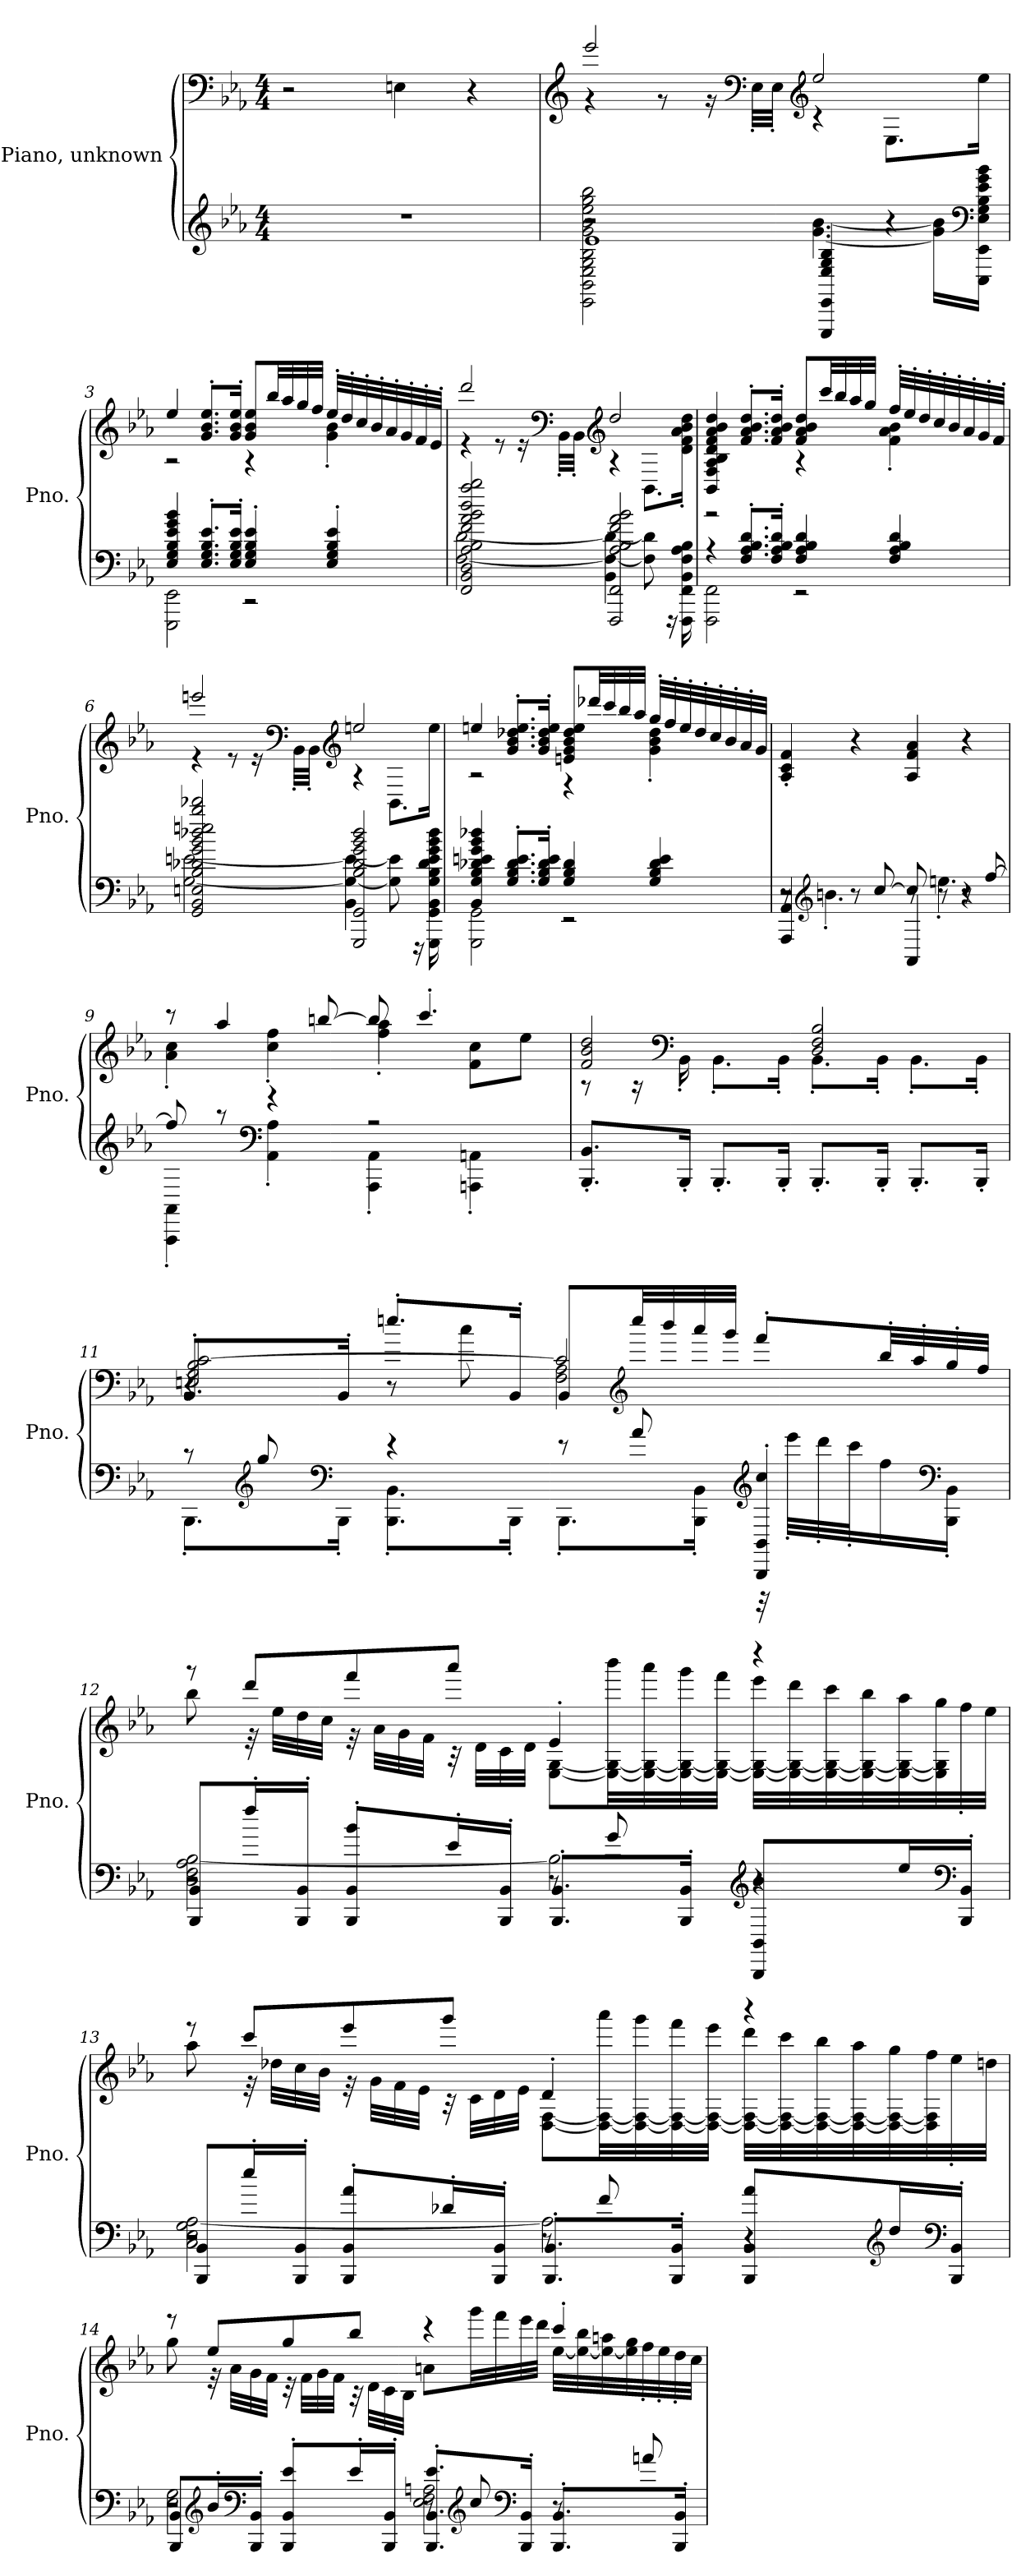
**kern	**kern
*part1	*part1
*staff2	*staff1
*I"Piano, unknown	*
*I'Pno.	*
*clefG2	*clefF4
*k[b-e-a-]	*k[b-e-a-]
*M4/4	*M4/4
*MM120	*MM120
=1	=1
1r	2r
.	4En\
.	4r
=2	=2
*	*clefG2
*^	*^
*	*^	*	*
1e-	2EE-\ 2BB-\ 2E-\ 2G\ 2B-\ 2g\ 2b-\ 2ee-\ 2gg\ 2bb-\	2r	2eee-/	4r
.	.	.	.	8r
.	.	.	.	16r
*	*	*	*clefF4	*
.	.	.	.	32E-'\LLL
.	.	.	.	32E-'\JJJ
*	*	*	*clefG2	*
.	[4.g\ [4.b-\	4EEE-/ 4EE-/ 4E-/ 4G/ 4B-/	2ee-/	4r
.	.	4r	.	8.E-\L
.	16g\] 16b-\]LL	.	.	.
*clefF4	*	*	*	*
.	16EEE-\ 16EE-\ 16E-\ 16G\ 16B-\ 16e-\ 16g\ 16b-\JJ	.	.	16ee-\Jk
*	*v	*v	*	*
=3	=3	=3	=3
4E-/ 4G/ 4B-/ 4e-/ 4g/ 4b-/	2EEE-\ 2EE-\	4ee-/	2r
8.E-/' 8.G/' 8.B-/' 8.e-/'L	.	8.g/' 8.b-/' 8.ee-/'L	.
16E-/' 16G/' 16B-/' 16e-/'Jk	.	16g/' 16b-/' 16ee-/'Jk	.
4E-/' 4G/' 4B-/' 4e-/'	2r	8g/ 8b-/ 8ee-/L	4r
.	.	32bb-/LL	.
.	.	32aa-/	.
.	.	32gg/	.
.	.	32ff/JJJ	.
4E-/' 4G/' 4B-/' 4e-/'	.	32ee-'/LLL	4g\' 4b-\'
.	.	32dd'/	.
.	.	32cc'/	.
.	.	32b-'/	.
.	.	32a-'/	.
.	.	32g'/	.
.	.	32f'/	.
.	.	32e-'/JJJ	.
!!LO:LB:g=z	!!
=4	=4	=4	=4
2FF/ 2BB-/ 2D/ 2A-/ 2B-/ 2f/ 2a-/ 2b-/ 2dd/ 2aa-/ 2bb-/	[2F\ [2d\	2ddd/	4r
.	.	.	8r
.	.	.	16r
*	*	*clefF4	*
.	.	.	32BB-'\LLL
.	.	.	32BB-'\JJJ
*	*	*clefG2	*
2FFF/ 2FF/ 2A-/ 2B-/ 2f/ 2a-/ 2b-/	4BB-\ 4F\_ 4d\_	2dd/	4r
.	8F\] 8d\]	.	8.BB-\L
.	16r	.	.
.	16FFF\ 16FF\ 16BB-\ 16F\ 16A-\ 16B-\	.	16d\' 16f\' 16a-\' 16b-\' 16dd\'Jk
=5	=5	=5	=5
4r	2FFF\ 2FF\	4BB-/ 4F/ 4A-/ 4B-/ 4d/ 4f/ 4a-/ 4b-/ 4dd/	2r
8.F/' 8.A-/' 8.B-/' 8.d/'L	.	8.f/' 8.a-/' 8.b-/' 8.dd/'L	.
16F/' 16A-/' 16B-/' 16d/'Jk	.	16f/' 16a-/' 16b-/' 16dd/'Jk	.
4F/ 4A-/ 4B-/ 4d/	2r	8f/ 8a-/ 8b-/ 8dd/L	4r
.	.	32ccc/LL	.
.	.	32bb-/	.
.	.	32aa-/	.
.	.	32gg/JJJ	.
4F/ 4A-/ 4B-/ 4d/	.	32ff'/LLL	4f\' 4a-\' 4b-\'
.	.	32ee-'/	.
.	.	32dd'/	.
.	.	32cc'/	.
.	.	32b-'/	.
.	.	32a-'/	.
.	.	32g'/	.
.	.	32f'/JJJ	.
!!LO:LB:g=z	!!
=6	=6	=6	=6
2GG/ 2BB-/ 2En/ 2B-/ 2d-X/ 2g/ 2b-/ 2dd-X/ 2een/ 2bb-/ 2ddd-X/	[2G\ [2en\	2eeen/	4r
.	.	.	8r
.	.	.	16r
*	*	*clefF4	*
.	.	.	32BB-'\LLL
.	.	.	32BB-'\JJJ
*	*	*clefG2	*
2GGG/ 2GG/ 2B-/ 2d-/ 2g/ 2b-/ 2dd-/	4BB-\ 4G\_ 4e\_	2een/	4r
.	8G\] 8e\]	.	8.BB-\L
.	16r	.	.
.	16GGG\ 16GG\ 16BB-\ 16G\ 16B-\ 16d-\ 16e\ 16g\ 16b-\ 16dd-\	.	16ee\Jk
=7	=7	=7	=7
4BB-/ 4G/ 4B-/ 4d-X/ 4en/ 4g/ 4b-/ 4dd-X/	2GGG\ 2GG\	4een/	2r
8.G/' 8.B-/' 8.d-/' 8.e/'L	.	8.g/' 8.b-/' 8.dd-X/' 8.ee/'L	.
16G/' 16B-/' 16d-/' 16e/'Jk	.	16g/' 16b-/' 16dd-/' 16ee/'Jk	.
4G/ 4B-/ 4d-/	2r	8en/ 8g/ 8b-/ 8dd-/ 8ee/L	4r
.	.	32ddd-X/LL	.
.	.	32ccc/	.
.	.	32bb-/	.
.	.	32aa-/JJJ	.
4G/ 4B-/ 4d-/ 4e/	.	32gg'/LLL	4g\' 4b-\' 4dd-\'
.	.	32ff'/	.
.	.	32ee'/	.
.	.	32dd-'/	.
.	.	32cc'/	.
.	.	32b-'/	.
.	.	32a-'/	.
.	.	32g/JJJ	.
*	*	*v	*v
!!LO:LB:g=z
=8	=8	=8
*	*^	*
4AAA-/ 4AA-/	8r	2r	4A-/' 4c/' 4f/'
*clefG2	*	*	*
.	4.bn'\	.	.
8r	.	.	4r
[8cc/	.	.	.
8cc/]	8r	4AA-/	4A-/ 4f/ 4a-/
8r	4.een'\	.	.
8r	.	4r	4r
[8ff/	.	.	.
*	*v	*v	*
=9	=9	=9
*	*	*^
8ff/]	4AAA-\' 4AA-\'	8r	4a-\' 4cc\'
8r	.	4aa-/	.
*clefF4	*	*	*
4r	4AA-\' 4A-\'	.	4cc\' 4ff\'
.	.	[8bbn/	.
2r	4AAA-\' 4AA-\'	8bb/]	4ff\' 4aa-\'
.	.	4.ccc'/	.
.	4AAAn\' 4AAn\'	.	8f\ 8cc\L
.	.	.	8ee-\J
*v	*v	*	*
=10	=10	=10
8.BBB-/' 8.BB-/'L	2f/ 2b-/ 2dd/	8r
.	.	16r
*	*clefF4	*
16BBB-'/Jk	.	16BB-'\
8.BBB-'/L	.	8.BB-'\L
16BBB-'/Jk	.	16BB-'\Jk
8.BBB-'/L	2D/ 2F/ 2B-/	8.BB-'\L
16BBB-'/Jk	.	16BB-'\Jk
8.BBB-'/L	.	8.BB-'\L
16BBB-'/Jk	.	16BB-'\Jk
!!LO:LB:g=z
=11	=11	=11
*^	*	*^
8r	8.BBB-'\L	8.BB-'/L	4r	2En/ 2G/ 2B-/ [2c/
*clefG2	*	*	*	*
8gg/	.	.	.	.
*clefF4	*	*	*	*
.	16BBB-'\Jk	16BB-'/Jk	.	.
4r	8.BBB-\' 8.BB-\'L	8.een'/L	8r	.
.	.	.	8cc\	.
.	16BBB-'\Jk	16BB-'/Jk	.	.
8r	8.BBB-'\L	8BB-/L	2F\ 2A-\	2c/]
*	*	*clefG2	*	*
8a-/	.	32cccc/LL	.	.
.	.	32bbb-/	.	.
.	16BBB-\' 16BB-\'Jk	32aaa-/	.	.
.	.	32ggg/JJJ	.	.
*clefG2	*	*	*	*
4BBB-/' 4BB-/' 4cc/'	32r	8fff'/L	.	.
.	32eee-'\LLL	.	.	.
.	32ddd'\	.	.	.
.	32ccc'\J	.	.	.
.	16ff\	32bb-'/LL	.	.
.	.	32aa-'/	.	.
*clefF4	*	*	*	*
.	16BBB-\' 16BB-\'JJ	32gg'/	.	.
.	.	32ff/JJJ	.	.
*	*	*	*v	*v
!!LO:LB:g=z
=12	=12	=12	=12
*	*^	*	*
2r	2D\ 2F\ 2A-\ [2B-\	8BBB-/ 8BB-/L	8r	8bb-\
.	.	16ff'/L	8ddd/L	32r
.	.	.	.	32ee-\LLL
.	.	16BBB-/' 16BB-/'JJ	.	32dd\
.	.	.	.	32cc\JJJ
.	.	8BBB-/' 8BB-/' 8b-/'L	8fff/	32r
.	.	.	.	32a-\LLL
.	.	.	.	32g\
.	.	.	.	32f\JJJ
.	.	16e-'/L	8aaa-/J	32r
.	.	.	.	32d\LLL
.	.	16BBB-/' 16BB-/'JJ	.	32c\
.	.	.	.	32d\JJJ
8r	2B-\]	8.BBB-/' 8.BB-/'L	4e-'/	[8E-\ [8G\L
8g/	.	.	.	32E-\_ 32G\_ 32bbb-\LL
.	.	.	.	32E-\_ 32G\_ 32aaa-\
.	.	16BBB-/' 16BB-/'Jk	.	32E-\_ 32G\_ 32ggg\
.	.	.	.	32E-\_ 32G\_ 32fff\JJJ
*clefG2	*	*	*	*
4r	.	8BBB-/ 8BB-/ 8b-/L	4r	32E-\_ 32G\_ 32eee-\LLL
.	.	.	.	32E-\_ 32G\_ 32ddd\
.	.	.	.	32E-\_ 32G\_ 32ccc\
.	.	.	.	32E-\_ 32G\_ 32bb-\
.	.	16ee-/L	.	32E-\_ 32G\_ 32aa-\
.	.	.	.	32E-\] 32G\] 32gg\
*clefF4	*	*	*	*
.	.	16BBB-/' 16BB-/'JJ	.	32ff'\
.	.	.	.	32ee-\JJJ
!!LO:PB:g=z	!!
=13	=13	=13	=13	=13
2r	2C\ 2E-\ 2G\ [2A-\	8BBB-/ 8BB-/L	8r	8aa-\
.	.	16ee-'/L	8ccc/L	32r
.	.	.	.	32dd-X\LLL
.	.	16BBB-/' 16BB-/'JJ	.	32cc\
.	.	.	.	32b-\JJJ
.	.	8BBB-/' 8BB-/' 8a-/'L	8eee-/	32r
.	.	.	.	32g\LLL
.	.	.	.	32f\
.	.	.	.	32e-\JJJ
.	.	16d-X'/L	8ggg/J	32r
.	.	.	.	32c\LLL
.	.	16BBB-/' 16BB-/'JJ	.	32d\
.	.	.	.	32e-\JJJ
8r	2A-\]	8.BBB-/' 8.BB-/'L	4d'/	[8D\ [8F\L
8f/	.	.	.	32D\_ 32F\_ 32aaa-\LL
.	.	.	.	32D\_ 32F\_ 32ggg\
.	.	16BBB-/' 16BB-/'Jk	.	32D\_ 32F\_ 32fff\
.	.	.	.	32D\_ 32F\_ 32eee-\JJJ
4r	.	8BBB-/ 8BB-/ 8a-/L	4r	32D\_ 32F\_ 32ddd\LLL
.	.	.	.	32D\_ 32F\_ 32ccc\
.	.	.	.	32D\_ 32F\_ 32bb-\
.	.	.	.	32D\_ 32F\_ 32aa-\
*clefG2	*	*	*	*
.	.	16dd/L	.	32D\_ 32F\_ 32gg\
.	.	.	.	32D\] 32F\] 32ff\
*clefF4	*	*	*	*
.	.	16BBB-/' 16BB-/'JJ	.	32ee-'\
.	.	.	.	32ddn\JJJ
!!LO:LB:g=z	!!
=14	=14	=14	=14	=14
2r	2E-\ 2G\	8BBB-/ 8BB-/L	8r	8gg\
*clefG2	*	*	*	*
.	.	16b-'/L	8ee-/L	32r
.	.	.	.	32a-\LLL
*clefF4	*	*	*	*
.	.	16BBB-/' 16BB-/'JJ	.	32g\
.	.	.	.	32f\JJJ
.	.	8BBB-/' 8BB-/' 8e-/'L	8gg/	32r
.	.	.	.	32f\LLL
.	.	.	.	32g\
.	.	.	.	32f\JJJ
.	.	16e-'/L	8bb-/J	32r
.	.	.	.	32d\LLL
.	.	16BBB-/' 16BB-/'JJ	.	32c\
.	.	.	.	32B-\JJJ
8r	2E-\ 2F\ 2An\	8.BBB-/' 8.BB-/' 8.e-/'L	4r	8an\L
*clefG2	*	*	*	*
8cc/	.	.	.	32ggg\LL
.	.	.	.	32fff\
*clefF4	*	*	*	*
.	.	16BBB-/' 16BB-/'Jk	.	32eee-\
.	.	.	.	32ddd\JJJ
8r	.	8.BBB-/' 8.BB-/'L	4ccc'/	[32ee-\LLL
.	.	.	.	32ee-\_ 32bb-\
.	.	.	.	32ee-\_ 32aan\
.	.	.	.	32ee-\] 32gg\
8an/	.	.	.	32ff'\
.	.	.	.	32ee-'\
.	.	16BBB-/' 16BB-/'Jk	.	32dd'\
.	.	.	.	32cc\JJJ
*v	*v	*v	*	*
*	*v	*v
=	=
*-	*-
